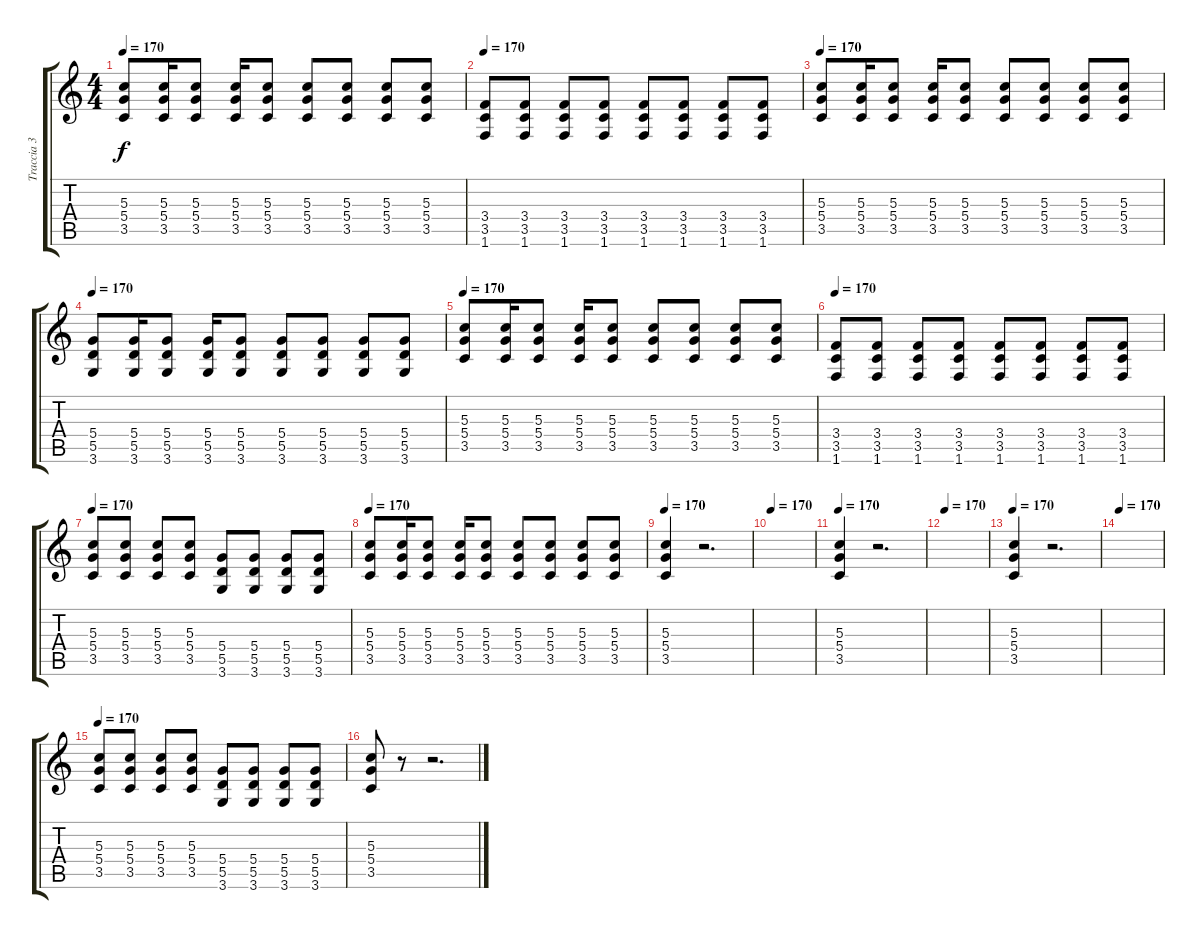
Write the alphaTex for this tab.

\track ("Traccia 3" "Traccia 3") {instrument distortionguitar}
\staff {score tabs}
\tuning (E4 B3 G3 D3 A2 E2) {hide}
\ts (4 4)
\tempo 170
\clef g2
\ks c
(5.3 5.4 3.5).8{dy f} (5.3 5.4 3.5).16 (5.3 5.4 3.5).8 (5.3 5.4 3.5).16 (5.3 5.4 3.5).8 (5.3 5.4 3.5).8 (5.3 5.4 3.5).8 (5.3 5.4 3.5).8 (5.3 5.4 3.5).8 |
\tempo 170
(3.4 3.5 1.6).8 (3.4 3.5 1.6).8 (3.4 3.5 1.6).8 (3.4 3.5 1.6).8 (3.4 3.5 1.6).8 (3.4 3.5 1.6).8 (3.4 3.5 1.6).8 (3.4 3.5 1.6).8 |
\tempo 170
(5.3 5.4 3.5).8 (5.3 5.4 3.5).16 (5.3 5.4 3.5).8 (5.3 5.4 3.5).16 (5.3 5.4 3.5).8 (5.3 5.4 3.5).8 (5.3 5.4 3.5).8 (5.3 5.4 3.5).8 (5.3 5.4 3.5).8 |
\tempo 170
(5.4 5.5 3.6).8 (5.4 5.5 3.6).16 (5.4 5.5 3.6).8 (5.4 5.5 3.6).16 (5.4 5.5 3.6).8 (5.4 5.5 3.6).8 (5.4 5.5 3.6).8 (5.4 5.5 3.6).8 (5.4 5.5 3.6).8 |
\tempo 170
(5.3 5.4 3.5).8 (5.3 5.4 3.5).16 (5.3 5.4 3.5).8 (5.3 5.4 3.5).16 (5.3 5.4 3.5).8 (5.3 5.4 3.5).8 (5.3 5.4 3.5).8 (5.3 5.4 3.5).8 (5.3 5.4 3.5).8 |
\tempo 170
(3.4 3.5 1.6).8 (3.4 3.5 1.6).8 (3.4 3.5 1.6).8 (3.4 3.5 1.6).8 (3.4 3.5 1.6).8 (3.4 3.5 1.6).8 (3.4 3.5 1.6).8 (3.4 3.5 1.6).8 |
\tempo 170
(5.3 5.4 3.5).8 (5.3 5.4 3.5).8 (5.3 5.4 3.5).8 (5.3 5.4 3.5).8 (5.4 5.5 3.6).8 (5.4 5.5 3.6).8 (5.4 5.5 3.6).8 (5.4 5.5 3.6).8 |
\tempo 170
(5.3 5.4 3.5).8 (5.3 5.4 3.5).16 (5.3 5.4 3.5).8 (5.3 5.4 3.5).16 (5.3 5.4 3.5).8 (5.3 5.4 3.5).8 (5.3 5.4 3.5).8 (5.3 5.4 3.5).8 (5.3 5.4 3.5).8 |
\tempo 170
(5.3 5.4 3.5).4 r.2{d} |
\tempo 170
|
\tempo 170
(5.3 5.4 3.5).4 r.2{d} |
\tempo 170
|
\tempo 170
(5.3 5.4 3.5).4 r.2{d} |
\tempo 170
|
\tempo 170
(5.3 5.4 3.5).8 (5.3 5.4 3.5).8 (5.3 5.4 3.5).8 (5.3 5.4 3.5).8 (5.4 5.5 3.6).8 (5.4 5.5 3.6).8 (5.4 5.5 3.6).8 (5.4 5.5 3.6).8 |
(5.3 5.4 3.5).8 r.8 r.2{d}
